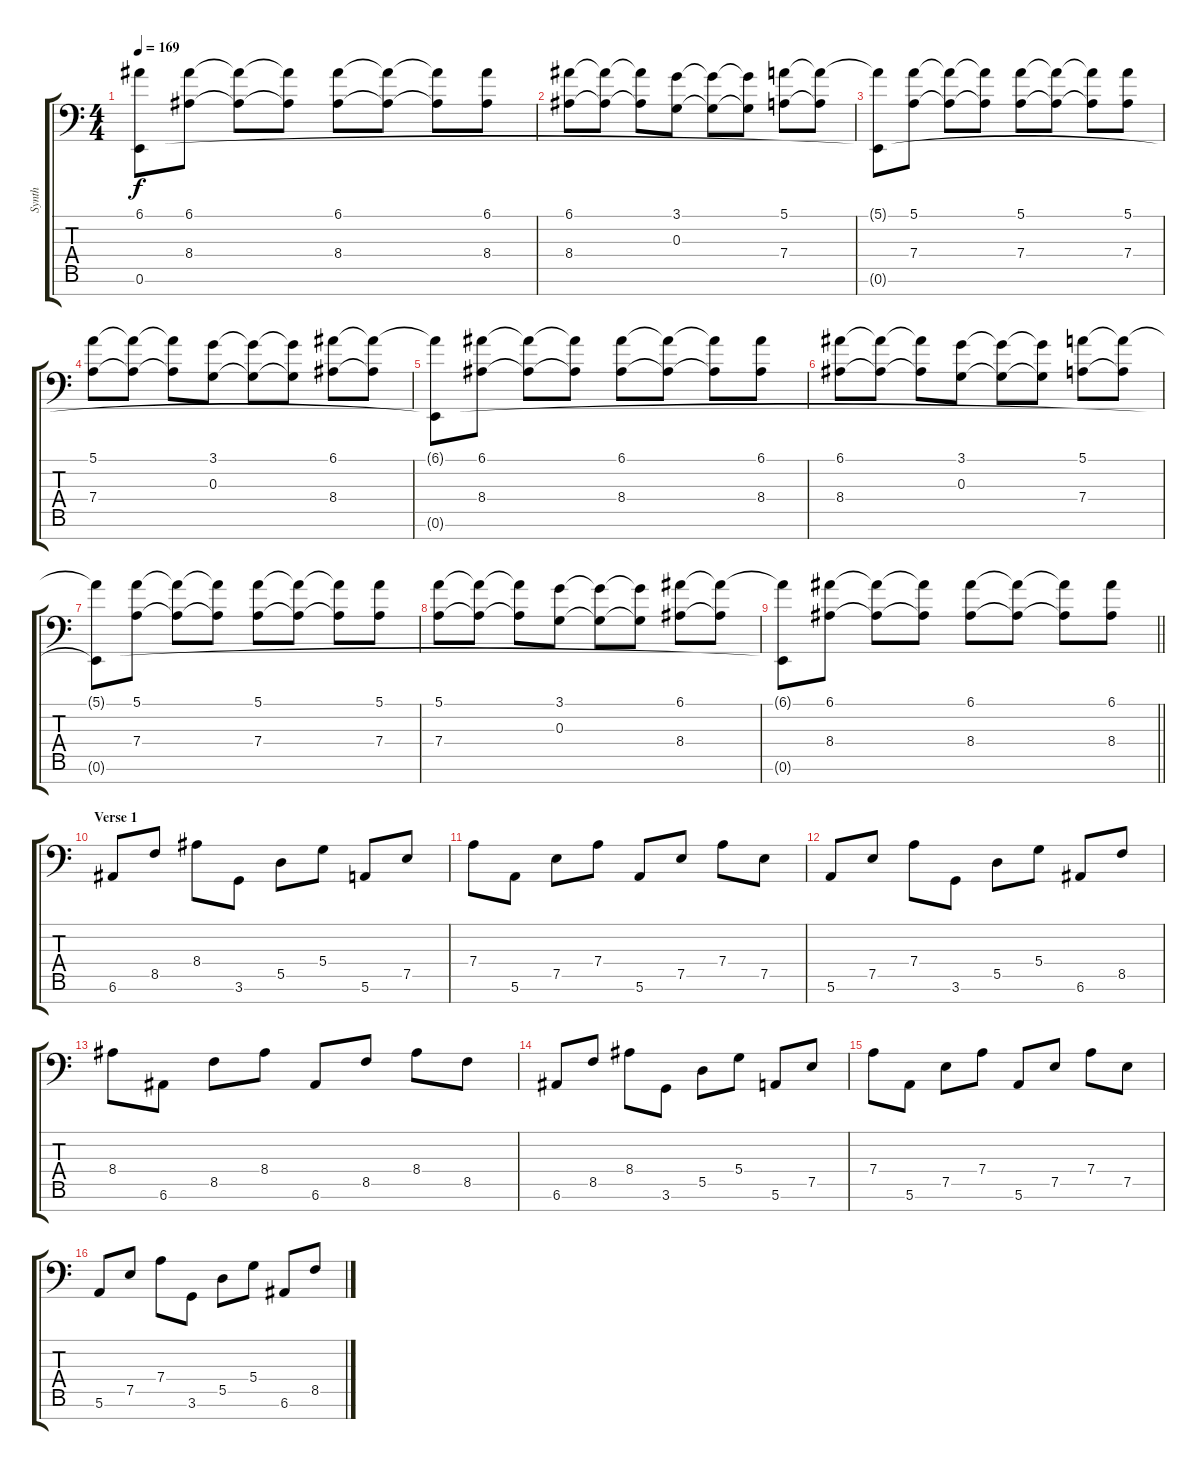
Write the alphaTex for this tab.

\track ("Synth" "Synth") {instrument electricbasspick}
\staff {score tabs}
\tuning (E3 B2 G2 D2 A1 E1 A0) {hide}
\ts (4 4)
\tempo 169
\clef f4
\ks c
(6.1{t} 0.6{t}).8{dy f} (6.1 8.4).8 (6.1{t} 8.4{t}).8 (6.1{t} 8.4{t}).8 (6.1 8.4).8 (6.1{t} 8.4{t}).8 (6.1{t} 8.4{t}).8 (6.1 8.4).8 |
(6.1 8.4).8 (6.1{t} 8.4{t}).8 (6.1{t} 8.4{t}).8 (3.1 0.3).8 (3.1{t} 0.3{t}).8 (3.1{t} 0.3{t}).8 (5.1 7.4).8 (5.1{t} 7.4{t}).8 |
(5.1{t} 0.6{t}).8 (5.1 7.4).8 (5.1{t} 7.4{t}).8 (5.1{t} 7.4{t}).8 (5.1 7.4).8 (5.1{t} 7.4{t}).8 (5.1{t} 7.4{t}).8 (5.1 7.4).8 |
(5.1 7.4).8 (5.1{t} 7.4{t}).8 (5.1{t} 7.4{t}).8 (3.1 0.3).8 (3.1{t} 0.3{t}).8 (3.1{t} 0.3{t}).8 (6.1 8.4).8 (6.1{t} 8.4{t}).8 |
(6.1{t} 0.6{t}).8 (6.1 8.4).8 (6.1{t} 8.4{t}).8 (6.1{t} 8.4{t}).8 (6.1 8.4).8 (6.1{t} 8.4{t}).8 (6.1{t} 8.4{t}).8 (6.1 8.4).8 |
(6.1 8.4).8 (6.1{t} 8.4{t}).8 (6.1{t} 8.4{t}).8 (3.1 0.3).8 (3.1{t} 0.3{t}).8 (3.1{t} 0.3{t}).8 (5.1 7.4).8 (5.1{t} 7.4{t}).8 |
(5.1{t} 0.6{t}).8 (5.1 7.4).8 (5.1{t} 7.4{t}).8 (5.1{t} 7.4{t}).8 (5.1 7.4).8 (5.1{t} 7.4{t}).8 (5.1{t} 7.4{t}).8 (5.1 7.4).8 |
(5.1 7.4).8 (5.1{t} 7.4{t}).8 (5.1{t} 7.4{t}).8 (3.1 0.3).8 (3.1{t} 0.3{t}).8 (3.1{t} 0.3{t}).8 (6.1 8.4).8 (6.1{t} 8.4{t}).8 |
\barLineRight lightlight
(6.1{t} 0.6{t}).8 (6.1 8.4).8 (6.1{t} 8.4{t}).8 (6.1{t} 8.4{t}).8 (6.1 8.4).8 (6.1{t} 8.4{t}).8 (6.1{t} 8.4{t}).8 (6.1 8.4).8 |
\section ("" "Verse 1")
6.6.8 8.5.8 8.4.8 3.6.8 5.5.8 5.4.8 5.6.8 7.5.8 |
7.4.8 5.6.8 7.5.8 7.4.8 5.6.8 7.5.8 7.4.8 7.5.8 |
5.6.8 7.5.8 7.4.8 3.6.8 5.5.8 5.4.8 6.6.8 8.5.8 |
8.4.8 6.6.8 8.5.8 8.4.8 6.6.8 8.5.8 8.4.8 8.5.8 |
6.6.8 8.5.8 8.4.8 3.6.8 5.5.8 5.4.8 5.6.8 7.5.8 |
7.4.8 5.6.8 7.5.8 7.4.8 5.6.8 7.5.8 7.4.8 7.5.8 |
5.6.8 7.5.8 7.4.8 3.6.8 5.5.8 5.4.8 6.6.8 8.5.8
